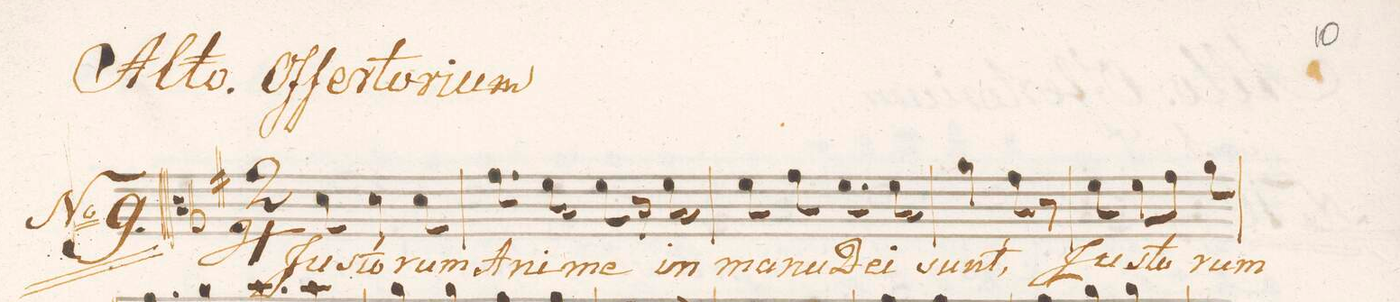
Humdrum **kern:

**kern	**text
*I"Alto.	*
*clefC3	*
*k[f#]	*
*M2/4	*
*2\right	*
8d\	Ju-
4d\	-sto-
8d\	-rum
=2	=2
8.g\	A-
16f#\	-ni-
8f#\	-me
16r	.
16f#\	in
=3	=3
8f#\	ma-
8g\	-nu
8.f#\	De-
16f#\	-i
=4	=4
4a\	sunt,
8g\	.
8r	.
=5	=5
8f#\	-Ju-
8f#\L	-sto-
8g\J	.
8a\	-rum
=6	=6
*-	*-
